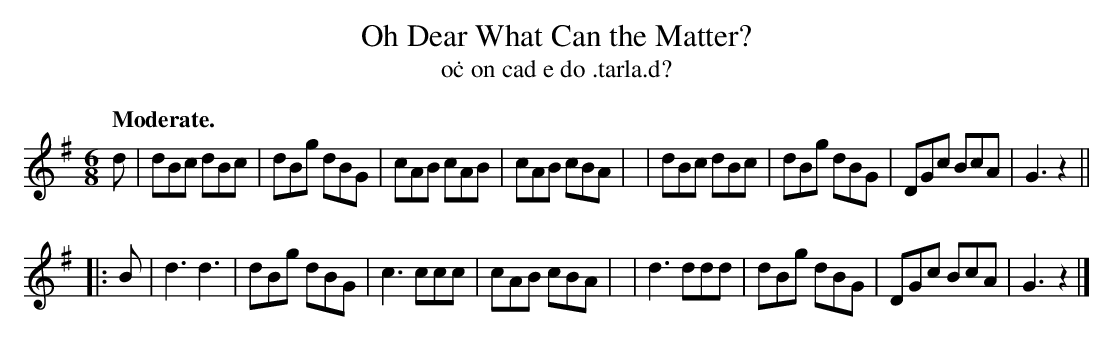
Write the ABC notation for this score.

X:1
T: Oh Dear What Can the Matter?
T: o\.c on cad e do \.tarla\.d?
Q: "Moderate."
M: 6/8
L: 1/8
K: G
d \
| dBc dBc | dBg dBG | cAB cAB | cAB cBA |\
| dBc dBc | dBg dBG | DGc BcA | G3z2 ||
|: B \
| d3 d3 | dBg dBG | c3 ccc | cAB cBA |\
| d3 ddd | dBg dBG | DGc BcA | G3 z2 |]
